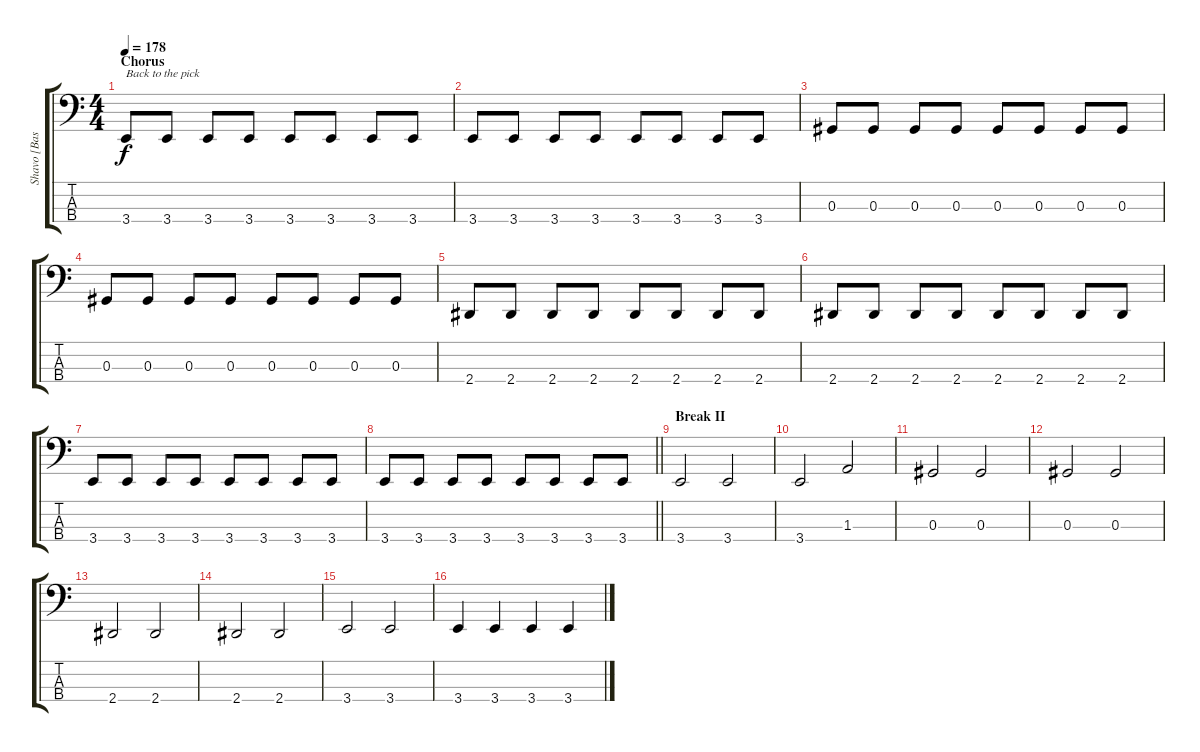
\track ("Shavo [Bass Guitar]" "Shavo [Bas") {instrument electricbasspick}
\staff {score tabs}
\tuning (Gb2 Db2 Ab1 Db1) {hide}
\ts (4 4)
\section ("" "Chorus")
\tempo 178
\clef f4
\ks c
3.4.8{txt "Back to the pick" dy f volume 12 instrument electricbasspick} 3.4.8 3.4.8 3.4.8 3.4.8 3.4.8 3.4.8 3.4.8 |
3.4.8 3.4.8 3.4.8 3.4.8 3.4.8 3.4.8 3.4.8 3.4.8 |
0.3.8 0.3.8 0.3.8 0.3.8 0.3.8 0.3.8 0.3.8 0.3.8 |
0.3.8 0.3.8 0.3.8 0.3.8 0.3.8 0.3.8 0.3.8 0.3.8 |
2.4.8 2.4.8 2.4.8 2.4.8 2.4.8 2.4.8 2.4.8 2.4.8 |
2.4.8 2.4.8 2.4.8 2.4.8 2.4.8 2.4.8 2.4.8 2.4.8 |
3.4.8 3.4.8 3.4.8 3.4.8 3.4.8 3.4.8 3.4.8 3.4.8 |
\barLineRight lightlight
3.4.8 3.4.8 3.4.8 3.4.8 3.4.8 3.4.8 3.4.8 3.4.8 |
\section ("" "Break II")
3.4.2 3.4.2 |
3.4.2 1.3.2 |
0.3.2 0.3.2 |
0.3.2 0.3.2 |
2.4.2 2.4.2 |
2.4.2 2.4.2 |
3.4.2 3.4.2 |
3.4.4 3.4.4 3.4.4 3.4.4
